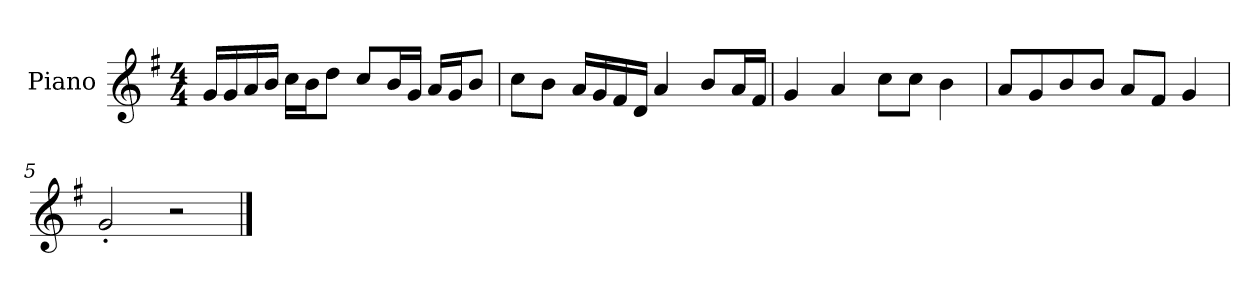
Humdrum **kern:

**kern
*part1
*staff1
*I"Piano
*I'P-no
*clefG2
*k[f#]
*M4/4
*MM90
=1
16g/LL
16g/
16a/
16b/JJ
16cc\LL
16b\J
8dd\J
8cc/L
16b/L
16g/JJ
16a/LL
16g/J
8b/J
=2
8cc\L
8b\J
16a/LL
16g/
16f#/
16d/JJ
4a/
8b/L
16a/L
16f#/JJ
=3
4g/
4a/
8cc\L
8cc\J
4b\
=4
8a/L
8g/
8b/
8b/J
8a/L
8f#/J
4g/
=5
2g'/
2r
==
*-
